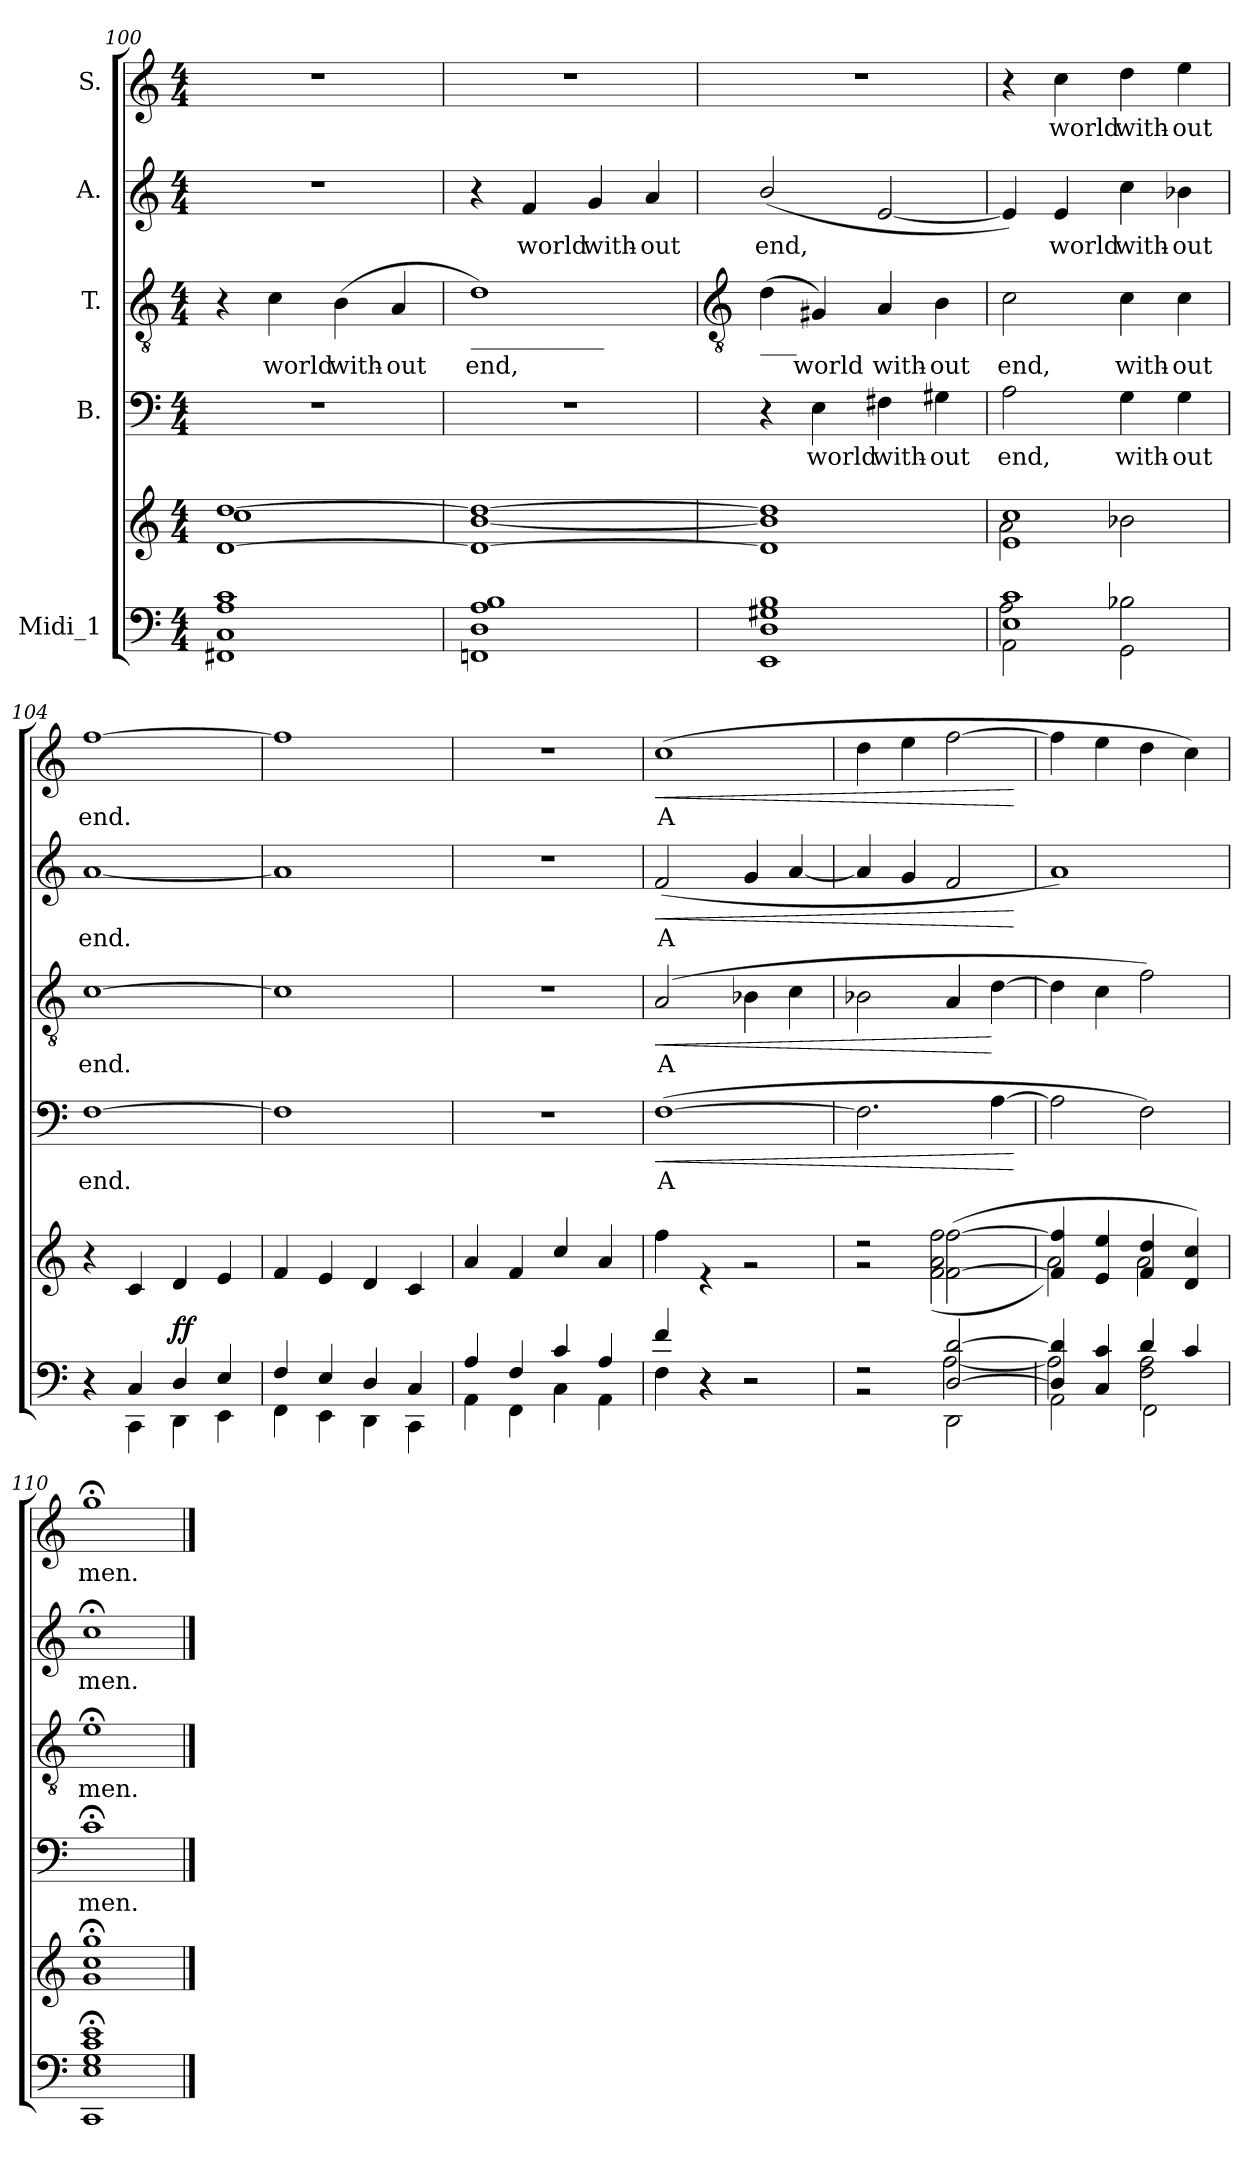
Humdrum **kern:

**kern	**kern	**dynam	**kern	**text	**dynam	**kern	**text	**dynam	**kern	**text	**dynam	**kern	**text	**dynam
*part5	*part5	*part5	*part4	*part4	*part4	*part3	*part3	*part3	*part2	*part2	*part2	*part1	*part1	*part1
*staff6	*staff5	*staff5/6	*staff4	*staff4	*staff4	*staff3	*staff3	*staff3	*staff2	*staff2	*staff2	*staff1	*staff1	*staff1
*I"Midi_1	*	*	*I"B.	*	*	*I"T.	*	*	*I"A.	*	*	*I"S.	*	*
*clefF4	*clefG2	*	*clefF4	*	*	*clefGv2	*	*	*clefG2	*	*	*clefG2	*	*
*k[]	*k[]	*	*k[]	*	*	*k[]	*	*	*k[]	*	*	*k[]	*	*
*C:	*C:	*	*C:	*	*	*C:	*	*	*C:	*	*	*C:	*	*
*M4/4	*M4/4	*	*M4/4	*	*	*M4/4	*	*	*M4/4	*	*	*M4/4	*	*
=100	=100	=100	=100	=100	=100	=100	=100	=100	=100	=100	=100	=100	=100	=100
*^	*^	*	*	*	*	*	*	*	*	*	*	*	*	*
*	*^	*	*	*	*	*	*	*	*	*	*	*	*	*	*	*
1A/ 1c/	1FF#X\ 1C\	1ryy	[1d/ [1dd/	1cc\	.	1r	.	.	4r	.	.	1r	.	.	1r	.	.
!	!	!	!	!	!	!	!	!	!	!LO:LY:b	!	!	!	!	!	!	!
.	.	.	.	.	.	.	.	.	4c	world	.	.	.	.	.	.	.
!	!	!	!	!	!	!	!	!	!	!LO:LY:b	!	!	!	!	!	!	!
.	.	.	.	.	.	.	.	.	(>4B	with-	.	.	.	.	.	.	.
!	!	!	!	!	!	!	!	!	!	!LO:LY:b	!	!	!	!	!	!	!
.	.	.	.	.	.	.	.	.	4A	-out	.	.	.	.	.	.	.
=101	=101	=101	=101	=101	=101	=101	=101	=101	=101	=101	=101	=101	=101	=101	=101	=101	=101
!	!	!	!	!	!	!	!	!	!LO:TX:b:t=___________	!	!	!	!	!	!	!	!
!	!	!	!	!	!	!	!	!	!	!LO:LY:b	!	!	!	!	!	!	!
1D/ 1A/ 1B/	1FFn\	2A\yy	1d/_ 1dd/_	[1b\	.	1r	.	.	1d)	end,	.	4r	.	.	1r	.	.
!	!	!	!	!	!	!	!	!	!	!	!	!	!LO:LY:b	!	!	!	!
.	.	.	.	.	.	.	.	.	.	.	.	4f	world	.	.	.	.
!	!	!	!	!	!	!	!	!	!	!	!	!	!LO:LY:b	!	!	!	!
.	.	2B-X\yy	.	.	.	.	.	.	.	.	.	4g	with-	.	.	.	.
!	!	!	!	!	!	!	!	!	!	!	!	!	!LO:LY:b	!	!	!	!
.	.	.	.	.	.	.	.	.	.	.	.	4a	-out	.	.	.	.
!!LO:LB:g=z
=102	=102	=102	=102	=102	=102	=102	=102	=102	=102	=102	=102	=102	=102	=102	=102	=102	=102
*	*	*	*	*	*	*	*	*	*clefGv2	*	*	*	*	*	*	*	*
!	!	!	!	!	!	!	!	!	!LO:TX:b:t=___	!	!	!	!	!	!	!	!
!	!	!	!	!	!	!	!	!	!	!	!	!	!LO:LY:b	!	!	!	!
1D/ 1G#X/ 1B/	1EE\	1ryy	1d/] 1dd/]	1b\]	.	4r	.	.	(>4d	.	.	(<2b/	end,	.	1r	.	.
!	!	!	!	!	!	!	!LO:LY:b	!	!	!LO:LY:b	!	!	!	!	!	!	!
.	.	.	.	.	.	4E	world	.	4G#X)	world	.	.	.	.	.	.	.
!	!	!	!	!	!	!	!LO:LY:b	!	!	!LO:LY:b	!	!	!	!	!	!	!
.	.	.	.	.	.	4F#X	with-	.	4A	with-	.	[2e	.	.	.	.	.
!	!	!	!	!	!	!	!LO:LY:b	!	!	!LO:LY:b	!	!	!	!	!	!	!
.	.	.	.	.	.	4G#X	-out	.	4B	-out	.	.	.	.	.	.	.
=103	=103	=103	=103	=103	=103	=103	=103	=103	=103	=103	=103	=103	=103	=103	=103	=103	=103
!	!	!	!	!	!	!	!LO:LY:b	!	!	!LO:LY:b	!	!	!	!	!	!	!
1E/ 1c/	2AA\	2A\	1e/ 1cc/	2a\	.	2A	end,	.	2c	end,	.	4e])	.	.	4r	.	.
!	!	!	!	!	!	!	!	!	!	!	!	!	!LO:LY:b	!	!	!LO:LY:b	!
.	.	.	.	.	.	.	.	.	.	.	.	4e	world	.	4cc	world	.
!	!	!	!	!	!	!	!LO:LY:b	!	!	!LO:LY:b	!	!	!LO:LY:b	!	!	!LO:LY:b	!
.	2GG\	2B-X\	.	2b-X\	.	4G	with-	.	4c	with-	.	4cc	with-	.	4dd	with-	.
!	!	!	!	!	!	!	!LO:LY:b	!	!	!LO:LY:b	!	!	!LO:LY:b	!	!	!LO:LY:b	!
.	.	.	.	.	.	4G	-out	.	4c	-out	.	4b-X	-out	.	4ee	-out	.
=104	=104	=104	=104	=104	=104	=104	=104	=104	=104	=104	=104	=104	=104	=104	=104	=104	=104
!	!	!	!	!	!	!	!LO:LY:b	!	!	!LO:LY:b	!	!	!LO:LY:b	!	!	!LO:LY:b	!
4r	4r	1ryy	4r	4ryy	.	[1F	end.	.	[1c	end.	.	[1a	end.	.	[1ff	end.	.
4C/	4CC\	.	4c/	(>4ryy	.	.	.	.	.	.	.	.	.	.	.	.	.
!	!	!	!	!	!LO:DY:a=2	!	!	!	!	!	!	!	!	!	!	!	!
4D/	4DD\	.	4d/	2ryy	ff	.	.	.	.	.	.	.	.	.	.	.	.
4E/	4EE\	.	4e/	.	.	.	.	.	.	.	.	.	.	.	.	.	.
=105	=105	=105	=105	=105	=105	=105	=105	=105	=105	=105	=105	=105	=105	=105	=105	=105	=105
4F/	4FF\	1ryy	4f/	2ryy	.	1F]	.	.	1c]	.	.	1a]	.	.	1ff]	.	.
4E/	4EE\	.	4e/	.	.	.	.	.	.	.	.	.	.	.	.	.	.
4D/	4DD\	.	4d/	2ryy	.	.	.	.	.	.	.	.	.	.	.	.	.
4C/	4CC\	.	4c/	.	.	.	.	.	.	.	.	.	.	.	.	.	.
=106	=106	=106	=106	=106	=106	=106	=106	=106	=106	=106	=106	=106	=106	=106	=106	=106	=106
4A/	4AA\	1ryy	4a/	2ryy	.	1r	.	.	1r	.	.	1r	.	.	1r	.	.
4F/	4FF\	.	4f/	.	.	.	.	.	.	.	.	.	.	.	.	.	.
4c/	4C\	.	4cc/	4ryy	.	.	.	.	.	.	.	.	.	.	.	.	.
4A/	4AA\	.	4a/	4ryy	.	.	.	.	.	.	.	.	.	.	.	.	.
=107	=107	=107	=107	=107	=107	=107	=107	=107	=107	=107	=107	=107	=107	=107	=107	=107	=107
!	!	!	!	!	!	!	!LO:LY:b	!LO:HP:b	!	!LO:LY:b	!LO:HP:b	!	!LO:LY:b	!LO:HP:b	!	!LO:LY:b	!LO:HP:b
4f/	4F\	1ryy	1ryy	4ff\)	.	(>[1F	A	<	(>2A	A	<	(<2f	A	<	(>1cc	A	<
4r	4r	.	.	4r	.	.	.	.	.	.	.	.	.	.	.	.	.
2r	2r	.	.	2r	.	.	.	.	4B-X	.	.	4g	.	.	.	.	.
.	.	.	.	.	.	.	.	.	4c	.	.	[4a	.	.	.	.	.
=108	=108	=108	=108	=108	=108	=108	=108	=108	=108	=108	=108	=108	=108	=108	=108	=108	=108
2r	2r	2ryy	2r	2r	.	2.F]	.	.	2B-X	.	.	4a]	.	.	4dd	.	.
.	.	.	.	.	.	.	.	.	.	.	.	4g	.	.	4ee	.	.
[2D/ [2d/	[2A\	2DD\	(>[2f\ [2ff\	(<2f\ 2a\ 2ff\	.	.	.	.	4A	.	.	2f	.	.	[2ff	.	.
.	.	.	.	.	.	[4A	.	.	[4d	.	[	.	.	.	.	.	.
*v	*v	*v	*	*	*	*	*	*	*	*	*	*	*	*	*	*	*
*	*v	*v	*	*	*	*	*	*	*	*	*	*	*	*	*
.	.	.	.	.	[	.	.	.	.	.	[	.	.	[
=109	=109	=109	=109	=109	=109	=109	=109	=109	=109	=109	=109	=109	=109	=109
*^	*^	*	*	*	*	*	*	*	*	*	*	*	*	*
*	*^	*	*	*	*	*	*	*	*	*	*	*	*	*	*	*
4D/] 4d/]	2A\]	2AA\	4f/] 4ff/]	2a\)	.	2A]	.	.	4d]	.	.	1a)	.	.	4ff]	.	.
4C/ 4c/	.	.	4e/ 4ee/	.	.	.	.	.	4c	.	.	.	.	.	4ee	.	.
4d/	2F\ 2A\	2FF\	4f/ 4dd/	2a\	.	2F)	.	.	2f)	.	.	.	.	.	4dd	.	.
4c/	.	.	4d/ 4cc/)	.	.	.	.	.	.	.	.	.	.	.	4cc)	.	.
=110	=110	=110	=110	=110	=110	=110	=110	=110	=110	=110	=110	=110	=110	=110	=110	=110	=110
!	!	!	!	!	!	!	!LO:LY:b	!	!	!LO:LY:b	!	!	!LO:LY:b	!	!	!LO:LY:b	!
1c/ 1e/	1E\ 1G\	1CC;\	1gg;</	1g\ 1cc\	.	1c;<	men.	.	1e;<	men.	.	1cc;<	men.	.	1gg;<	men.	.
*v	*v	*v	*	*	*	*	*	*	*	*	*	*	*	*	*	*	*
*	*v	*v	*	*	*	*	*	*	*	*	*	*	*	*	*
==	==	==	==	==	==	==	==	==	==	==	==	==	==	==
*-	*-	*-	*-	*-	*-	*-	*-	*-	*-	*-	*-	*-	*-	*-
